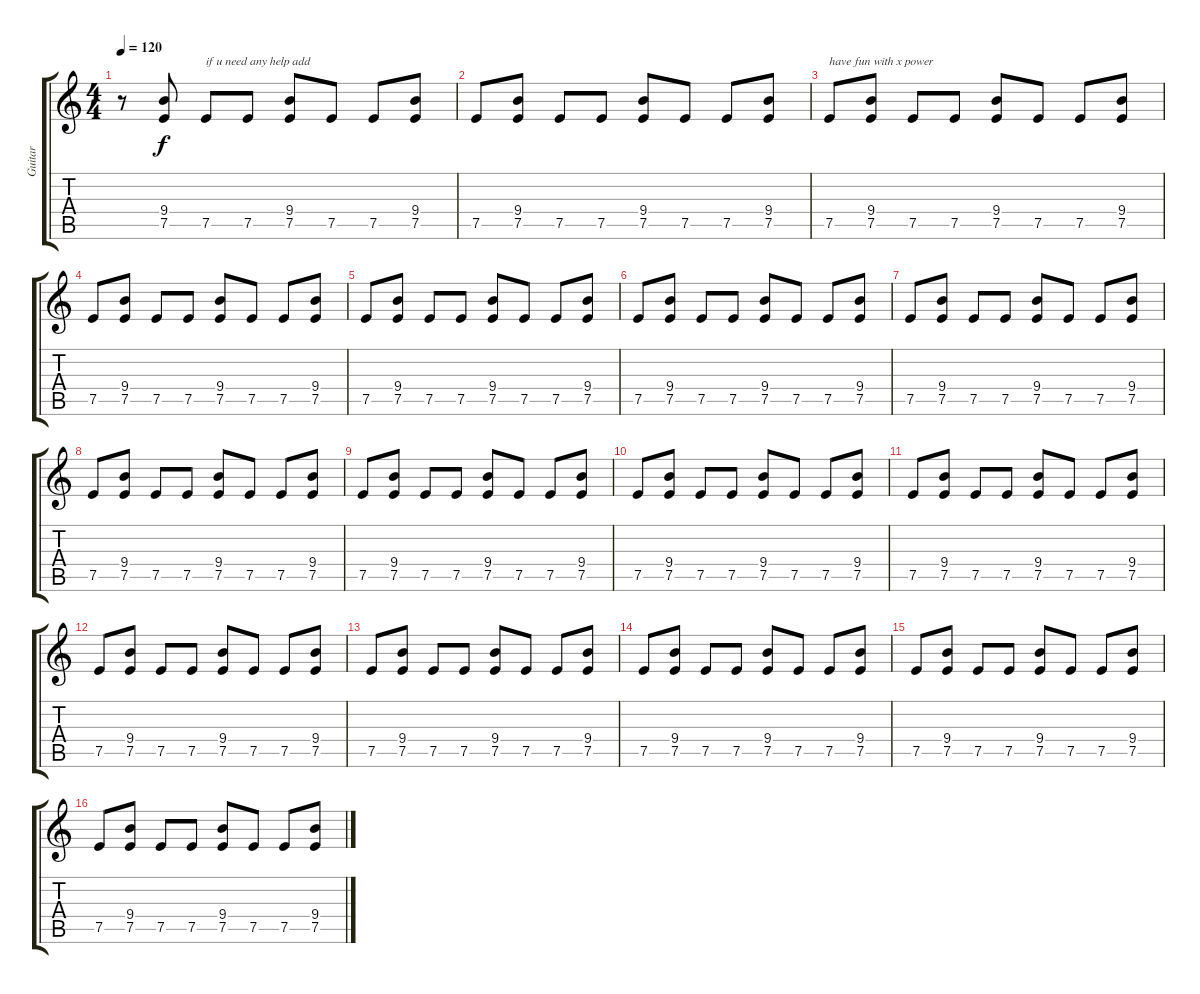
\track ("Guitar" "Guitar") {instrument distortionguitar}
\staff {score tabs}
\tuning (E4 B3 G3 D3 A2 E2) {hide}
\ts (4 4)
\tempo 120
\tempo 180
\tempo 120
\clef g2
\ks c
r.8{dy f instrument distortionguitar} (9.4 7.5).8 7.5.8{txt "if u need any help add"} 7.5.8 (9.4 7.5).8 7.5.8 7.5.8 (9.4 7.5).8 |
7.5.8 (9.4 7.5).8 7.5.8 7.5.8 (9.4 7.5).8 7.5.8 7.5.8 (9.4 7.5).8 |
7.5.8{txt "have fun with x power"} (9.4 7.5).8 7.5.8 7.5.8 (9.4 7.5).8 7.5.8 7.5.8 (9.4 7.5).8 |
7.5.8 (9.4 7.5).8 7.5.8 7.5.8 (9.4 7.5).8 7.5.8 7.5.8 (9.4 7.5).8 |
7.5.8 (9.4 7.5).8 7.5.8 7.5.8 (9.4 7.5).8 7.5.8 7.5.8 (9.4 7.5).8 |
7.5.8 (9.4 7.5).8 7.5.8 7.5.8 (9.4 7.5).8 7.5.8 7.5.8 (9.4 7.5).8 |
7.5.8 (9.4 7.5).8 7.5.8 7.5.8 (9.4 7.5).8 7.5.8 7.5.8 (9.4 7.5).8 |
7.5.8 (9.4 7.5).8 7.5.8 7.5.8 (9.4 7.5).8 7.5.8 7.5.8 (9.4 7.5).8 |
7.5.8 (9.4 7.5).8 7.5.8 7.5.8 (9.4 7.5).8 7.5.8 7.5.8 (9.4 7.5).8 |
7.5.8 (9.4 7.5).8 7.5.8 7.5.8 (9.4 7.5).8 7.5.8 7.5.8 (9.4 7.5).8 |
7.5.8 (9.4 7.5).8 7.5.8 7.5.8 (9.4 7.5).8 7.5.8 7.5.8 (9.4 7.5).8 |
7.5.8 (9.4 7.5).8 7.5.8 7.5.8 (9.4 7.5).8 7.5.8 7.5.8 (9.4 7.5).8 |
7.5.8 (9.4 7.5).8 7.5.8 7.5.8 (9.4 7.5).8 7.5.8 7.5.8 (9.4 7.5).8 |
7.5.8 (9.4 7.5).8 7.5.8 7.5.8 (9.4 7.5).8 7.5.8 7.5.8 (9.4 7.5).8 |
7.5.8 (9.4 7.5).8 7.5.8 7.5.8 (9.4 7.5).8 7.5.8 7.5.8 (9.4 7.5).8 |
7.5.8 (9.4 7.5).8 7.5.8 7.5.8 (9.4 7.5).8 7.5.8 7.5.8 (9.4 7.5).8
